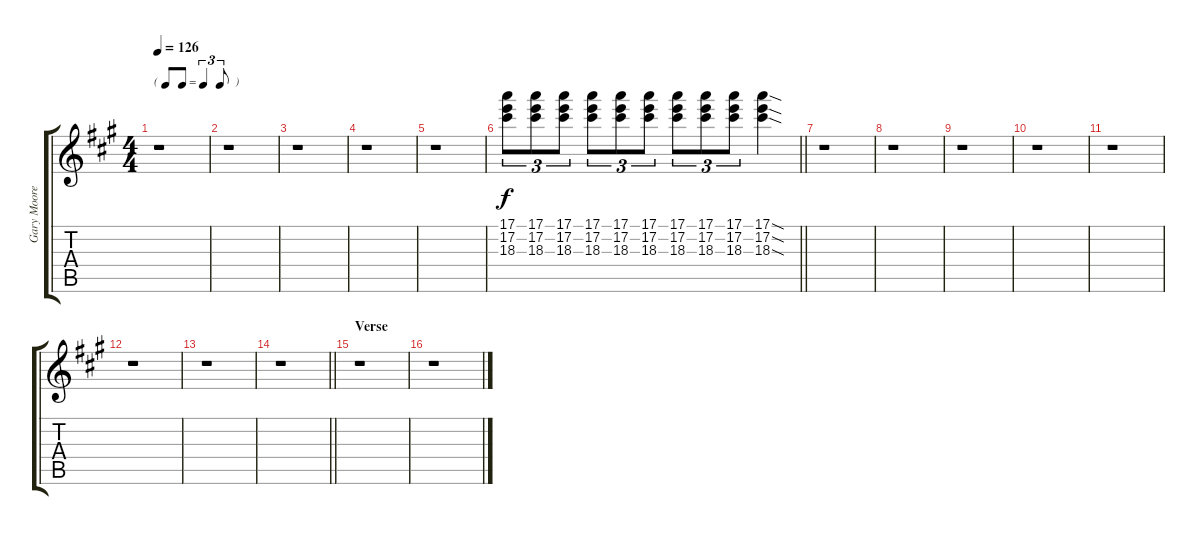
\track ("Gary Moore" "Gary Moore") {instrument distortionguitar}
\staff {score tabs}
\tuning (E4 B3 G3 D3 A2 E2) {hide}
\ts (4 4)
\tf triplet8th
\tempo 126
\clef g2
\ks a
r.1{dy f} |
r.1 |
r.1 |
r.1 |
r.1 |
\barLineRight lightlight
(17.1 17.2 18.3).8{tu (3 2)} (17.1 17.2 18.3).8{tu (3 2)} (17.1 17.2 18.3).8{tu (3 2)} (17.1 17.2 18.3).8{tu (3 2)} (17.1 17.2 18.3).8{tu (3 2)} (17.1 17.2 18.3).8{tu (3 2)} (17.1 17.2 18.3).8{tu (3 2)} (17.1 17.2 18.3).8{tu (3 2)} (17.1 17.2 18.3).8{tu (3 2)} (17.1{sod} 17.2{sod} 18.3{sod}).4 |
r.1 |
r.1 |
r.1 |
r.1 |
r.1 |
r.1 |
r.1 |
\barLineRight lightlight
r.1 |
\section ("" "Verse")
r.1 |
r.1
